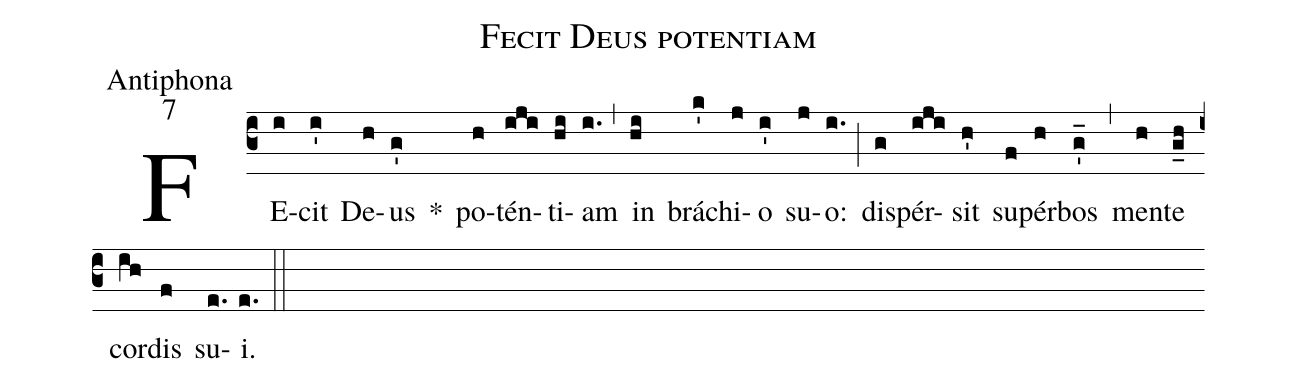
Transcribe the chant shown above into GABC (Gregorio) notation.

name:Fecit Deus potentiam;
office-part:Antiphona;
mode:7;
%%
(c3) FE(i)cit(i') De(h)us(g') *() po(h)tén(iji)ti(hi)am(i.) (,) in(hi) brá(k')chi(j)o(i') su(j)o:(i.) (;) di(g)spér(iji)sit(h') su(f)pér(h)bos(g'_) (,) men(h)te(g_h) cor(ih)dis(f) su(e.)i.(e.) (::)
